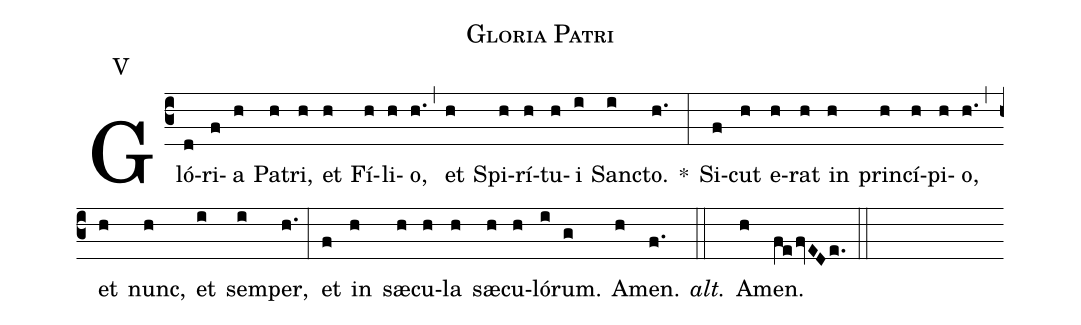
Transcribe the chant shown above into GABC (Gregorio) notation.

name: Gloria Patri;
annotation: V;
%%
(c3)
Gló(d)ri(f)a(h) Pa(h)tri,(h) et(h) Fí(h)li(h)o,(h.) (,) et(h) Spi(h)rí(h)tu(h)i(i) Sanc(i)to.(h.) *(:)
Si(f)cut(h) e(h)rat(h) in(h) prin(h)cí(h)pi(h)o,(h.) (,) et(h) nunc,(h) et(i) sem(i)per,(h.) (:)
et(f) in(h) sæ(h)cu(h)la(h) sæ(h)cu(h)ló(i)rum.(g) A(h)men.(f.)
<i>alt.</i>(::) A(h)men.(fe/fvEDe.) (::)
